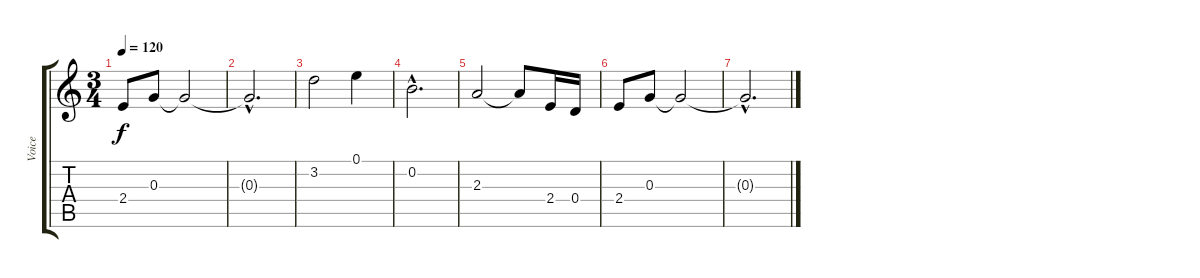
\track ("Voice" "Voice") {instrument electricguitarjazz}
\staff {score tabs}
\tuning (E4 B3 G3 D3 A2 E2) {hide}
\ts (3 4)
\tempo 120
\clef g2
\ks c
2.4.8{dy f} 0.3.8 0.3{t}.2 |
0.3{hac t}.2{d} |
3.2.2 0.1.4 |
0.2{hac}.2{d} |
2.3.2 2.3{t}.8 2.4.16 0.4.16 |
2.4.8 0.3.8 0.3{t}.2 |
0.3{hac t}.2{d}
